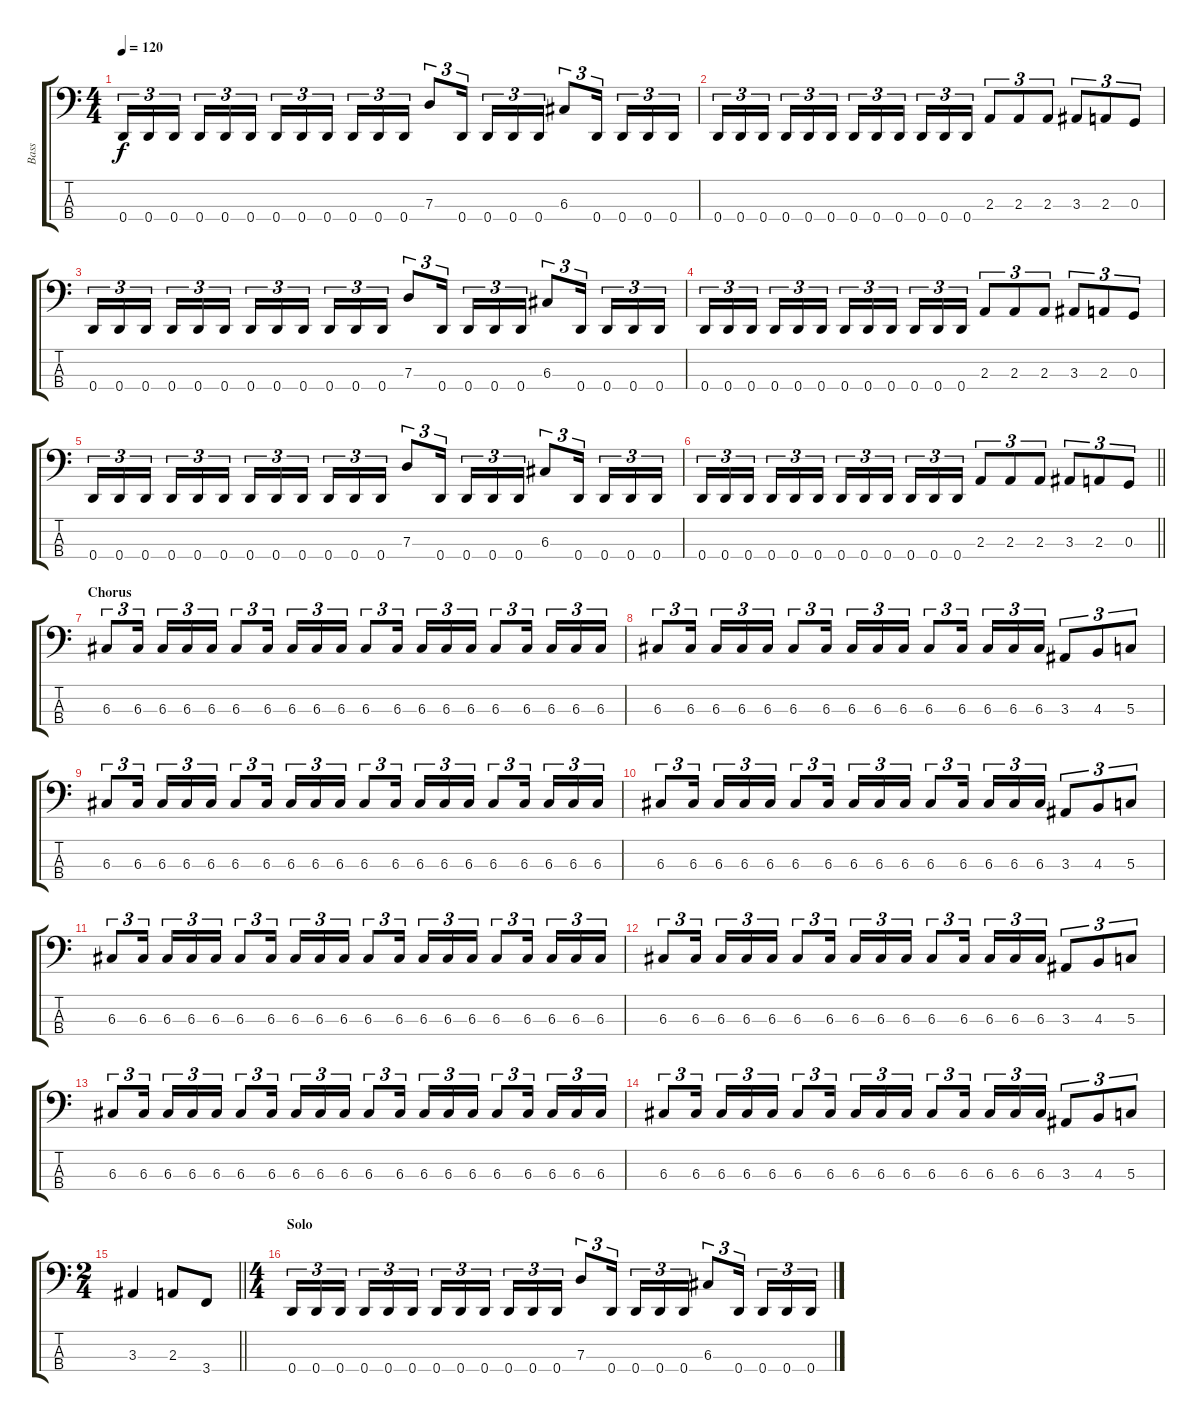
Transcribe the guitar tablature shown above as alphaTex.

\track ("Bass" "Bass") {instrument electricbasspick}
\staff {score tabs}
\tuning (F2 C2 G1 D1) {hide}
\ts (4 4)
\tempo 120
\clef f4
\ks c
0.4.16{tu (3 2) dy f} 0.4.16{tu (3 2)} 0.4.16{tu (3 2) beam splitsecondary} 0.4.16{tu (3 2)} 0.4.16{tu (3 2)} 0.4.16{tu (3 2)} 0.4.16{tu (3 2)} 0.4.16{tu (3 2)} 0.4.16{tu (3 2) beam splitsecondary} 0.4.16{tu (3 2)} 0.4.16{tu (3 2)} 0.4.16{tu (3 2)} 7.3.8{tu (3 2)} 0.4.16{tu (3 2) beam splitsecondary} 0.4.16{tu (3 2)} 0.4.16{tu (3 2)} 0.4.16{tu (3 2)} 6.3.8{tu (3 2)} 0.4.16{tu (3 2) beam splitsecondary} 0.4.16{tu (3 2)} 0.4.16{tu (3 2)} 0.4.16{tu (3 2)} |
0.4.16{tu (3 2)} 0.4.16{tu (3 2)} 0.4.16{tu (3 2) beam splitsecondary} 0.4.16{tu (3 2)} 0.4.16{tu (3 2)} 0.4.16{tu (3 2)} 0.4.16{tu (3 2)} 0.4.16{tu (3 2)} 0.4.16{tu (3 2) beam splitsecondary} 0.4.16{tu (3 2)} 0.4.16{tu (3 2)} 0.4.16{tu (3 2)} 2.3.8{tu (3 2)} 2.3.8{tu (3 2)} 2.3.8{tu (3 2)} 3.3.8{tu (3 2)} 2.3.8{tu (3 2)} 0.3.8{tu (3 2)} |
0.4.16{tu (3 2)} 0.4.16{tu (3 2)} 0.4.16{tu (3 2) beam splitsecondary} 0.4.16{tu (3 2)} 0.4.16{tu (3 2)} 0.4.16{tu (3 2)} 0.4.16{tu (3 2)} 0.4.16{tu (3 2)} 0.4.16{tu (3 2) beam splitsecondary} 0.4.16{tu (3 2)} 0.4.16{tu (3 2)} 0.4.16{tu (3 2)} 7.3.8{tu (3 2)} 0.4.16{tu (3 2) beam splitsecondary} 0.4.16{tu (3 2)} 0.4.16{tu (3 2)} 0.4.16{tu (3 2)} 6.3.8{tu (3 2)} 0.4.16{tu (3 2) beam splitsecondary} 0.4.16{tu (3 2)} 0.4.16{tu (3 2)} 0.4.16{tu (3 2)} |
0.4.16{tu (3 2)} 0.4.16{tu (3 2)} 0.4.16{tu (3 2) beam splitsecondary} 0.4.16{tu (3 2)} 0.4.16{tu (3 2)} 0.4.16{tu (3 2)} 0.4.16{tu (3 2)} 0.4.16{tu (3 2)} 0.4.16{tu (3 2) beam splitsecondary} 0.4.16{tu (3 2)} 0.4.16{tu (3 2)} 0.4.16{tu (3 2)} 2.3.8{tu (3 2)} 2.3.8{tu (3 2)} 2.3.8{tu (3 2)} 3.3.8{tu (3 2)} 2.3.8{tu (3 2)} 0.3.8{tu (3 2)} |
0.4.16{tu (3 2)} 0.4.16{tu (3 2)} 0.4.16{tu (3 2) beam splitsecondary} 0.4.16{tu (3 2)} 0.4.16{tu (3 2)} 0.4.16{tu (3 2)} 0.4.16{tu (3 2)} 0.4.16{tu (3 2)} 0.4.16{tu (3 2) beam splitsecondary} 0.4.16{tu (3 2)} 0.4.16{tu (3 2)} 0.4.16{tu (3 2)} 7.3.8{tu (3 2)} 0.4.16{tu (3 2) beam splitsecondary} 0.4.16{tu (3 2)} 0.4.16{tu (3 2)} 0.4.16{tu (3 2)} 6.3.8{tu (3 2)} 0.4.16{tu (3 2) beam splitsecondary} 0.4.16{tu (3 2)} 0.4.16{tu (3 2)} 0.4.16{tu (3 2)} |
\barLineRight lightlight
0.4.16{tu (3 2)} 0.4.16{tu (3 2)} 0.4.16{tu (3 2) beam splitsecondary} 0.4.16{tu (3 2)} 0.4.16{tu (3 2)} 0.4.16{tu (3 2)} 0.4.16{tu (3 2)} 0.4.16{tu (3 2)} 0.4.16{tu (3 2) beam splitsecondary} 0.4.16{tu (3 2)} 0.4.16{tu (3 2)} 0.4.16{tu (3 2)} 2.3.8{tu (3 2)} 2.3.8{tu (3 2)} 2.3.8{tu (3 2)} 3.3.8{tu (3 2)} 2.3.8{tu (3 2)} 0.3.8{tu (3 2)} |
\section ("" "Chorus")
6.3.8{tu (3 2)} 6.3.16{tu (3 2) beam splitsecondary} 6.3.16{tu (3 2)} 6.3.16{tu (3 2)} 6.3.16{tu (3 2)} 6.3.8{tu (3 2)} 6.3.16{tu (3 2) beam splitsecondary} 6.3.16{tu (3 2)} 6.3.16{tu (3 2)} 6.3.16{tu (3 2)} 6.3.8{tu (3 2)} 6.3.16{tu (3 2) beam splitsecondary} 6.3.16{tu (3 2)} 6.3.16{tu (3 2)} 6.3.16{tu (3 2)} 6.3.8{tu (3 2)} 6.3.16{tu (3 2) beam splitsecondary} 6.3.16{tu (3 2)} 6.3.16{tu (3 2)} 6.3.16{tu (3 2)} |
6.3.8{tu (3 2)} 6.3.16{tu (3 2) beam splitsecondary} 6.3.16{tu (3 2)} 6.3.16{tu (3 2)} 6.3.16{tu (3 2)} 6.3.8{tu (3 2)} 6.3.16{tu (3 2) beam splitsecondary} 6.3.16{tu (3 2)} 6.3.16{tu (3 2)} 6.3.16{tu (3 2)} 6.3.8{tu (3 2)} 6.3.16{tu (3 2) beam splitsecondary} 6.3.16{tu (3 2)} 6.3.16{tu (3 2)} 6.3.16{tu (3 2)} 3.3.8{tu (3 2)} 4.3.8{tu (3 2)} 5.3.8{tu (3 2)} |
6.3.8{tu (3 2)} 6.3.16{tu (3 2) beam splitsecondary} 6.3.16{tu (3 2)} 6.3.16{tu (3 2)} 6.3.16{tu (3 2)} 6.3.8{tu (3 2)} 6.3.16{tu (3 2) beam splitsecondary} 6.3.16{tu (3 2)} 6.3.16{tu (3 2)} 6.3.16{tu (3 2)} 6.3.8{tu (3 2)} 6.3.16{tu (3 2) beam splitsecondary} 6.3.16{tu (3 2)} 6.3.16{tu (3 2)} 6.3.16{tu (3 2)} 6.3.8{tu (3 2)} 6.3.16{tu (3 2) beam splitsecondary} 6.3.16{tu (3 2)} 6.3.16{tu (3 2)} 6.3.16{tu (3 2)} |
6.3.8{tu (3 2)} 6.3.16{tu (3 2) beam splitsecondary} 6.3.16{tu (3 2)} 6.3.16{tu (3 2)} 6.3.16{tu (3 2)} 6.3.8{tu (3 2)} 6.3.16{tu (3 2) beam splitsecondary} 6.3.16{tu (3 2)} 6.3.16{tu (3 2)} 6.3.16{tu (3 2)} 6.3.8{tu (3 2)} 6.3.16{tu (3 2) beam splitsecondary} 6.3.16{tu (3 2)} 6.3.16{tu (3 2)} 6.3.16{tu (3 2)} 3.3.8{tu (3 2)} 4.3.8{tu (3 2)} 5.3.8{tu (3 2)} |
6.3.8{tu (3 2)} 6.3.16{tu (3 2) beam splitsecondary} 6.3.16{tu (3 2)} 6.3.16{tu (3 2)} 6.3.16{tu (3 2)} 6.3.8{tu (3 2)} 6.3.16{tu (3 2) beam splitsecondary} 6.3.16{tu (3 2)} 6.3.16{tu (3 2)} 6.3.16{tu (3 2)} 6.3.8{tu (3 2)} 6.3.16{tu (3 2) beam splitsecondary} 6.3.16{tu (3 2)} 6.3.16{tu (3 2)} 6.3.16{tu (3 2)} 6.3.8{tu (3 2)} 6.3.16{tu (3 2) beam splitsecondary} 6.3.16{tu (3 2)} 6.3.16{tu (3 2)} 6.3.16{tu (3 2)} |
6.3.8{tu (3 2)} 6.3.16{tu (3 2) beam splitsecondary} 6.3.16{tu (3 2)} 6.3.16{tu (3 2)} 6.3.16{tu (3 2)} 6.3.8{tu (3 2)} 6.3.16{tu (3 2) beam splitsecondary} 6.3.16{tu (3 2)} 6.3.16{tu (3 2)} 6.3.16{tu (3 2)} 6.3.8{tu (3 2)} 6.3.16{tu (3 2) beam splitsecondary} 6.3.16{tu (3 2)} 6.3.16{tu (3 2)} 6.3.16{tu (3 2)} 3.3.8{tu (3 2)} 4.3.8{tu (3 2)} 5.3.8{tu (3 2)} |
6.3.8{tu (3 2)} 6.3.16{tu (3 2) beam splitsecondary} 6.3.16{tu (3 2)} 6.3.16{tu (3 2)} 6.3.16{tu (3 2)} 6.3.8{tu (3 2)} 6.3.16{tu (3 2) beam splitsecondary} 6.3.16{tu (3 2)} 6.3.16{tu (3 2)} 6.3.16{tu (3 2)} 6.3.8{tu (3 2)} 6.3.16{tu (3 2) beam splitsecondary} 6.3.16{tu (3 2)} 6.3.16{tu (3 2)} 6.3.16{tu (3 2)} 6.3.8{tu (3 2)} 6.3.16{tu (3 2) beam splitsecondary} 6.3.16{tu (3 2)} 6.3.16{tu (3 2)} 6.3.16{tu (3 2)} |
6.3.8{tu (3 2)} 6.3.16{tu (3 2) beam splitsecondary} 6.3.16{tu (3 2)} 6.3.16{tu (3 2)} 6.3.16{tu (3 2)} 6.3.8{tu (3 2)} 6.3.16{tu (3 2) beam splitsecondary} 6.3.16{tu (3 2)} 6.3.16{tu (3 2)} 6.3.16{tu (3 2)} 6.3.8{tu (3 2)} 6.3.16{tu (3 2) beam splitsecondary} 6.3.16{tu (3 2)} 6.3.16{tu (3 2)} 6.3.16{tu (3 2)} 3.3.8{tu (3 2)} 4.3.8{tu (3 2)} 5.3.8{tu (3 2)} |
\ts (2 4)
\barLineRight lightlight
3.3.4 2.3.8 3.4.8 |
\ts (4 4)
\section ("" "Solo")
0.4.16{tu (3 2)} 0.4.16{tu (3 2)} 0.4.16{tu (3 2) beam splitsecondary} 0.4.16{tu (3 2)} 0.4.16{tu (3 2)} 0.4.16{tu (3 2)} 0.4.16{tu (3 2)} 0.4.16{tu (3 2)} 0.4.16{tu (3 2) beam splitsecondary} 0.4.16{tu (3 2)} 0.4.16{tu (3 2)} 0.4.16{tu (3 2)} 7.3.8{tu (3 2)} 0.4.16{tu (3 2) beam splitsecondary} 0.4.16{tu (3 2)} 0.4.16{tu (3 2)} 0.4.16{tu (3 2)} 6.3.8{tu (3 2)} 0.4.16{tu (3 2) beam splitsecondary} 0.4.16{tu (3 2)} 0.4.16{tu (3 2)} 0.4.16{tu (3 2)}
